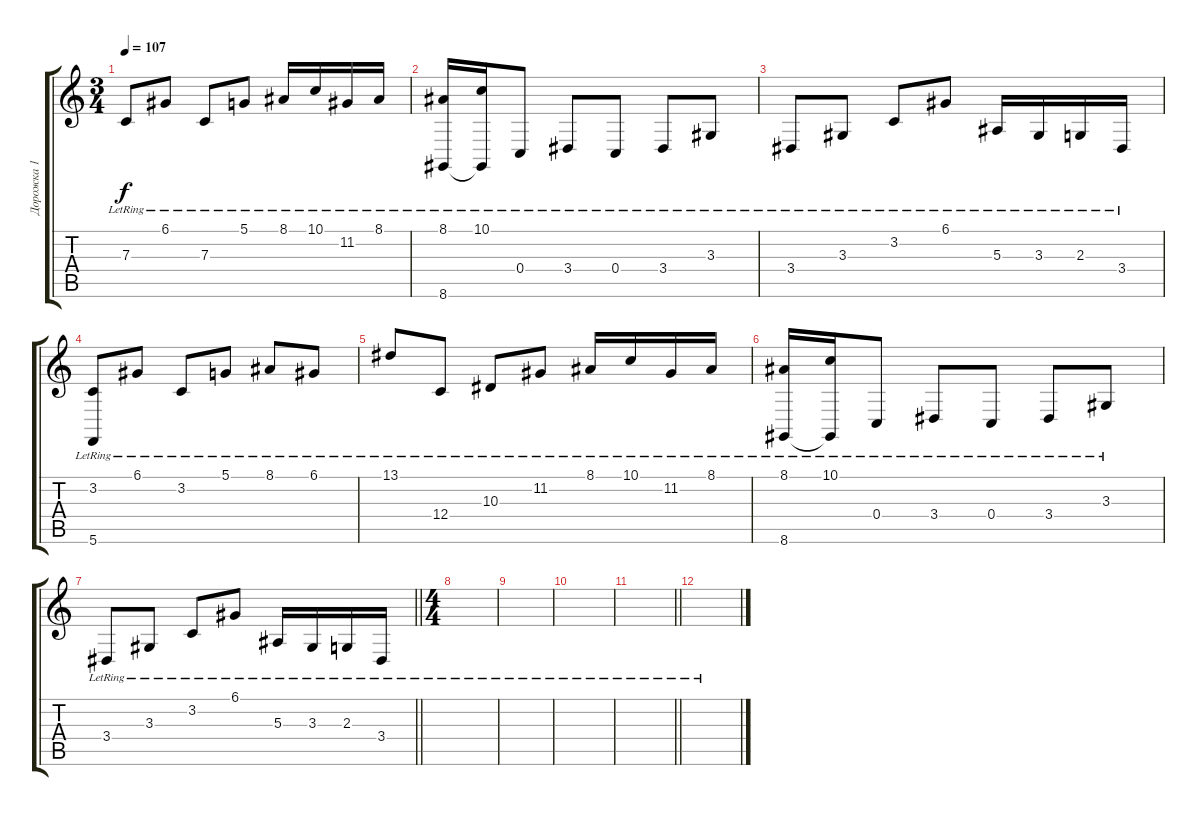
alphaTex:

\track ("Дорожка 1" "Дорожка 1") {instrument brightacousticpiano}
\staff {score tabs}
\tuning (D4 A3 F3 C3 G2 C2) {hide}
\ts (3 4)
\tempo 107
\clef g2
\ks c
7.3{lr}.8{dy f} 6.1{lr}.8 7.3{lr}.8 5.1{lr}.8 8.1{lr}.16 10.1{lr}.16 11.2{lr}.16 8.1{lr}.16 |
(8.1{lr} 8.6{lr}).16 (10.1{lr} 8.6{t}).16 0.4{lr}.8 3.4{lr}.8 0.4{lr}.8 3.4{lr}.8 3.3{lr}.8 |
3.4{lr}.8 3.3{lr}.8 3.2{lr}.8 6.1{lr}.8 5.3{lr}.16 3.3{lr}.16 2.3{lr}.16 3.4{lr}.16 |
(3.2{lr} 5.6{lr}).8 6.1{lr}.8 3.2{lr}.8 5.1{lr}.8 8.1{lr}.8 6.1{lr}.8 |
13.1{lr}.8 12.4{lr}.8 10.3{lr}.8 11.2{lr}.8 8.1{lr}.16 10.1{lr}.16 11.2{lr}.16 8.1{lr}.16 |
(8.1{lr} 8.6{lr}).16 (10.1{lr} 8.6{t}).16 0.4{lr}.8 3.4{lr}.8 0.4{lr}.8 3.4{lr}.8 3.3{lr}.8 |
\barLineRight lightlight
3.4{lr}.8 3.3{lr}.8 3.2{lr}.8 6.1{lr}.8 5.3{lr}.16 3.3{lr}.16 2.3{lr}.16 3.4{lr}.16 |
\ts (4 4)
\section ("" "")
|
|
|
\barLineRight lightlight
|
\section ("" "")
